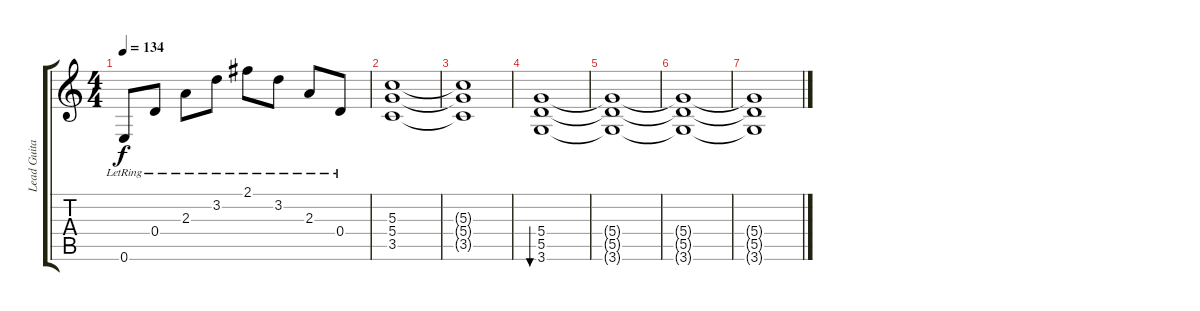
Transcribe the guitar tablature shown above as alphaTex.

\track ("Lead Guitar" "Lead Guita") {instrument distortionguitar}
\staff {score tabs}
\tuning (E4 B3 G3 D3 A2 E2) {hide}
\ts (4 4)
\tempo 134
\clef g2
\ks c
0.6{lr}.8{dy f} 0.4{lr}.8 2.3{lr}.8 3.2{lr}.8 2.1{lr}.8 3.2{lr}.8 2.3{lr}.8 0.4{lr}.8 |
(5.3 5.4 3.5).1 |
(5.3{t} 5.4{t} 3.5{t}).1 |
(5.4 5.5 3.6).1{bu 240} |
(5.4{t} 5.5{t} 3.6{t}).1 |
(5.4{t} 5.5{t} 3.6{t}).1 |
(5.4{t} 5.5{t} 3.6{t}).1
